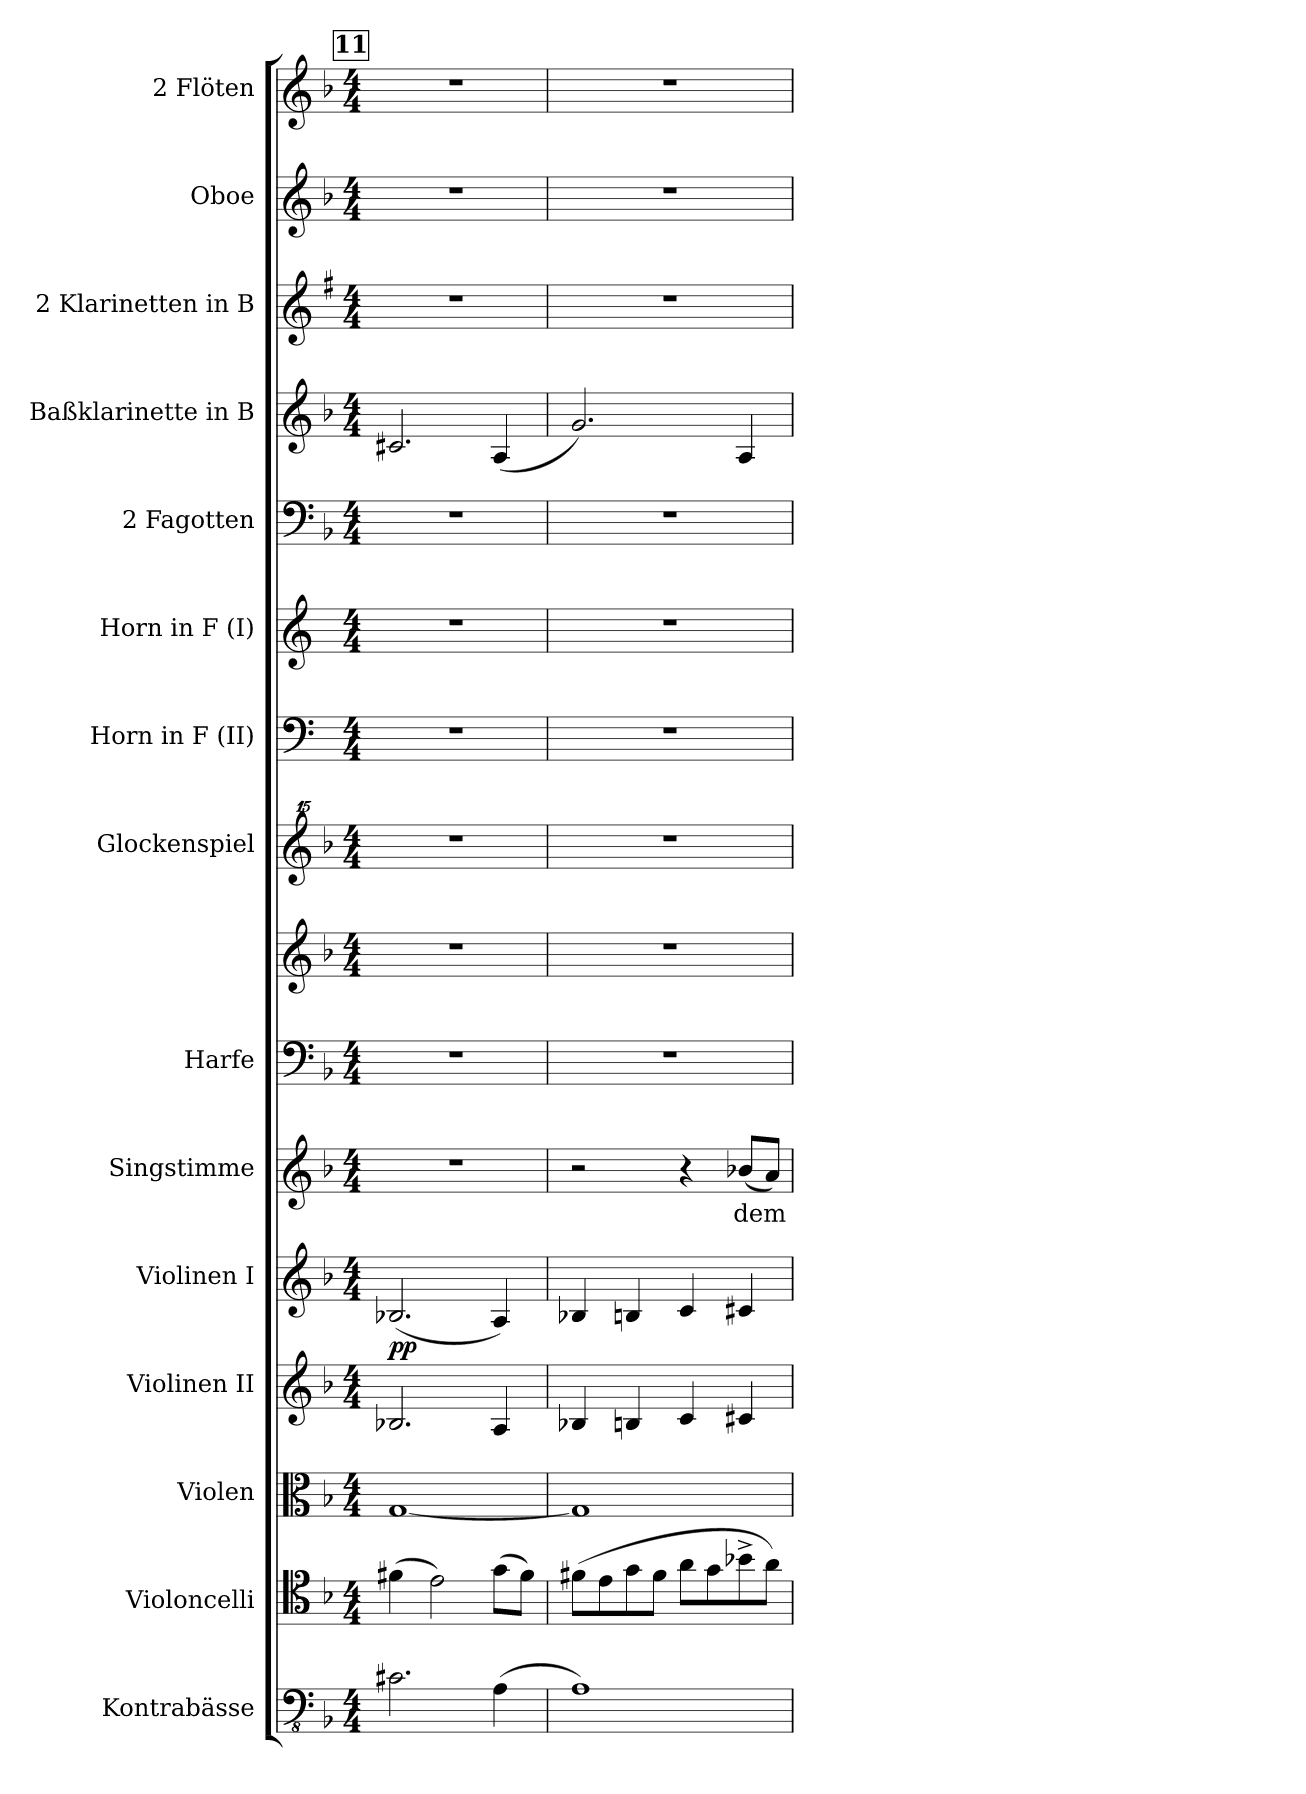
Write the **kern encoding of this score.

**kern	**kern	**kern	**kern	**kern	**dynam	**kern	**text	**kern	**kern	**kern	**kern	**kern	**kern	**kern	**kern	**kern	**kern
*part15	*part14	*part13	*part12	*part11	*part11	*part10	*part10	*part9	*part9	*part8	*part7	*part6	*part5	*part4	*part3	*part2	*part1
*staff16	*staff15	*staff14	*staff13	*staff12	*staff12	*staff11	*staff11	*staff10	*staff9	*staff8	*staff7	*staff6	*staff5	*staff4	*staff3	*staff2	*staff1
*I"Kontrabässe	*I"Violoncelli	*I"Violen	*I"Violinen II	*I"Violinen I	*	*I"Singstimme	*	*I"Harfe	*	*I"Glockenspiel	*I"Horn in F (II)	*I"Horn in F (I)	*I"2 Fagotten	*I"Baßklarinette in B	*I"2 Klarinetten in B	*I"Oboe	*I"2 Flöten
*I'Kb.	*I'Vc.	*	*I'Vl. II	*I'Vl. I	*	*I'Singst.	*	*I'Hf.	*	*I'Glk.	*I'Hr. II	*I'Hr. I	*I'Fg.	*I'Bklar. (B)	*I'Klar. (B)	*I'Ob.	*I'Fl.
*clefFv4	*clefC4	*clefC3	*clefG2	*clefG2	*	*clefG2	*	*clefF4	*clefG2	*clefG^^2	*clefF4	*clefG2	*clefF4	*clefG2	*clefG2	*clefG2	*clefG2
*	*	*	*	*	*	*	*	*	*	*	*ITrd4c7	*ITrd4c7	*	*ITrd8c14	*ITrd1c2	*	*
*k[b-]	*k[b-]	*k[b-]	*k[b-]	*k[b-]	*	*k[b-]	*	*k[b-]	*k[b-]	*k[b-]	*k[b-]	*k[b-]	*k[b-]	*k[b-]	*k[b-]	*k[b-]	*k[b-]
*M4/4	*M4/4	*M4/4	*M4/4	*M4/4	*	*M4/4	*	*M4/4	*M4/4	*M4/4	*M4/4	*M4/4	*M4/4	*M4/4	*M4/4	*M4/4	*M4/4
!!LO:REH:place=s1:a:B:fs=14:t=11
=78	=78	=78	=78	=78	=78	=78	=78	=78	=78	=78	=78	=78	=78	=78	=78	=78	=78
!	!	!	!	!	!LO:DY:b	!	!	!	!	!	!	!	!	!	!	!	!
2.C#X\	(>4f#X\	[1G	2.B-X/	(<2.B-X/	pp	1r	.	1r	1r	1r	1r	1r	1r	2.C#X/	1r	1r	1r
.	2e\)	.	.	.	.	.	.	.	.	.	.	.	.	.	.	.	.
(>4AA\	(>8g\L	.	4A/	4A/)	.	.	.	.	.	.	.	.	.	(<4AA/	.	.	.
.	8f#\J)	.	.	.	.	.	.	.	.	.	.	.	.	.	.	.	.
=79	=79	=79	=79	=79	=79	=79	=79	=79	=79	=79	=79	=79	=79	=79	=79	=79	=79
1AA)	(>8f#X\L	1G]	4B-X/	4B-X/	.	2r	.	1r	1r	1r	1r	1r	1r	2.G/)	1r	1r	1r
.	8e\	.	.	.	.	.	.	.	.	.	.	.	.	.	.	.	.
.	8g\	.	4Bn/	4Bn/	.	.	.	.	.	.	.	.	.	.	.	.	.
.	8f#\J	.	.	.	.	.	.	.	.	.	.	.	.	.	.	.	.
.	8a\L	.	4c/	4c/	.	4r	.	.	.	.	.	.	.	.	.	.	.
.	8g\	.	.	.	.	.	.	.	.	.	.	.	.	.	.	.	.
!	!	!	!	!	!	!	!LO:LY:b	!	!	!	!	!	!	!	!	!	!
.	8b-X^\	.	4c#X/	4c#X/	.	(<8b-X/L	dem	.	.	.	.	.	.	4AA/	.	.	.
.	8a\J)	.	.	.	.	8a/J)	.	.	.	.	.	.	.	.	.	.	.
=	=	=	=	=	=	=	=	=	=	=	=	=	=	=	=	=	=
*-	*-	*-	*-	*-	*-	*-	*-	*-	*-	*-	*-	*-	*-	*-	*-	*-	*-
